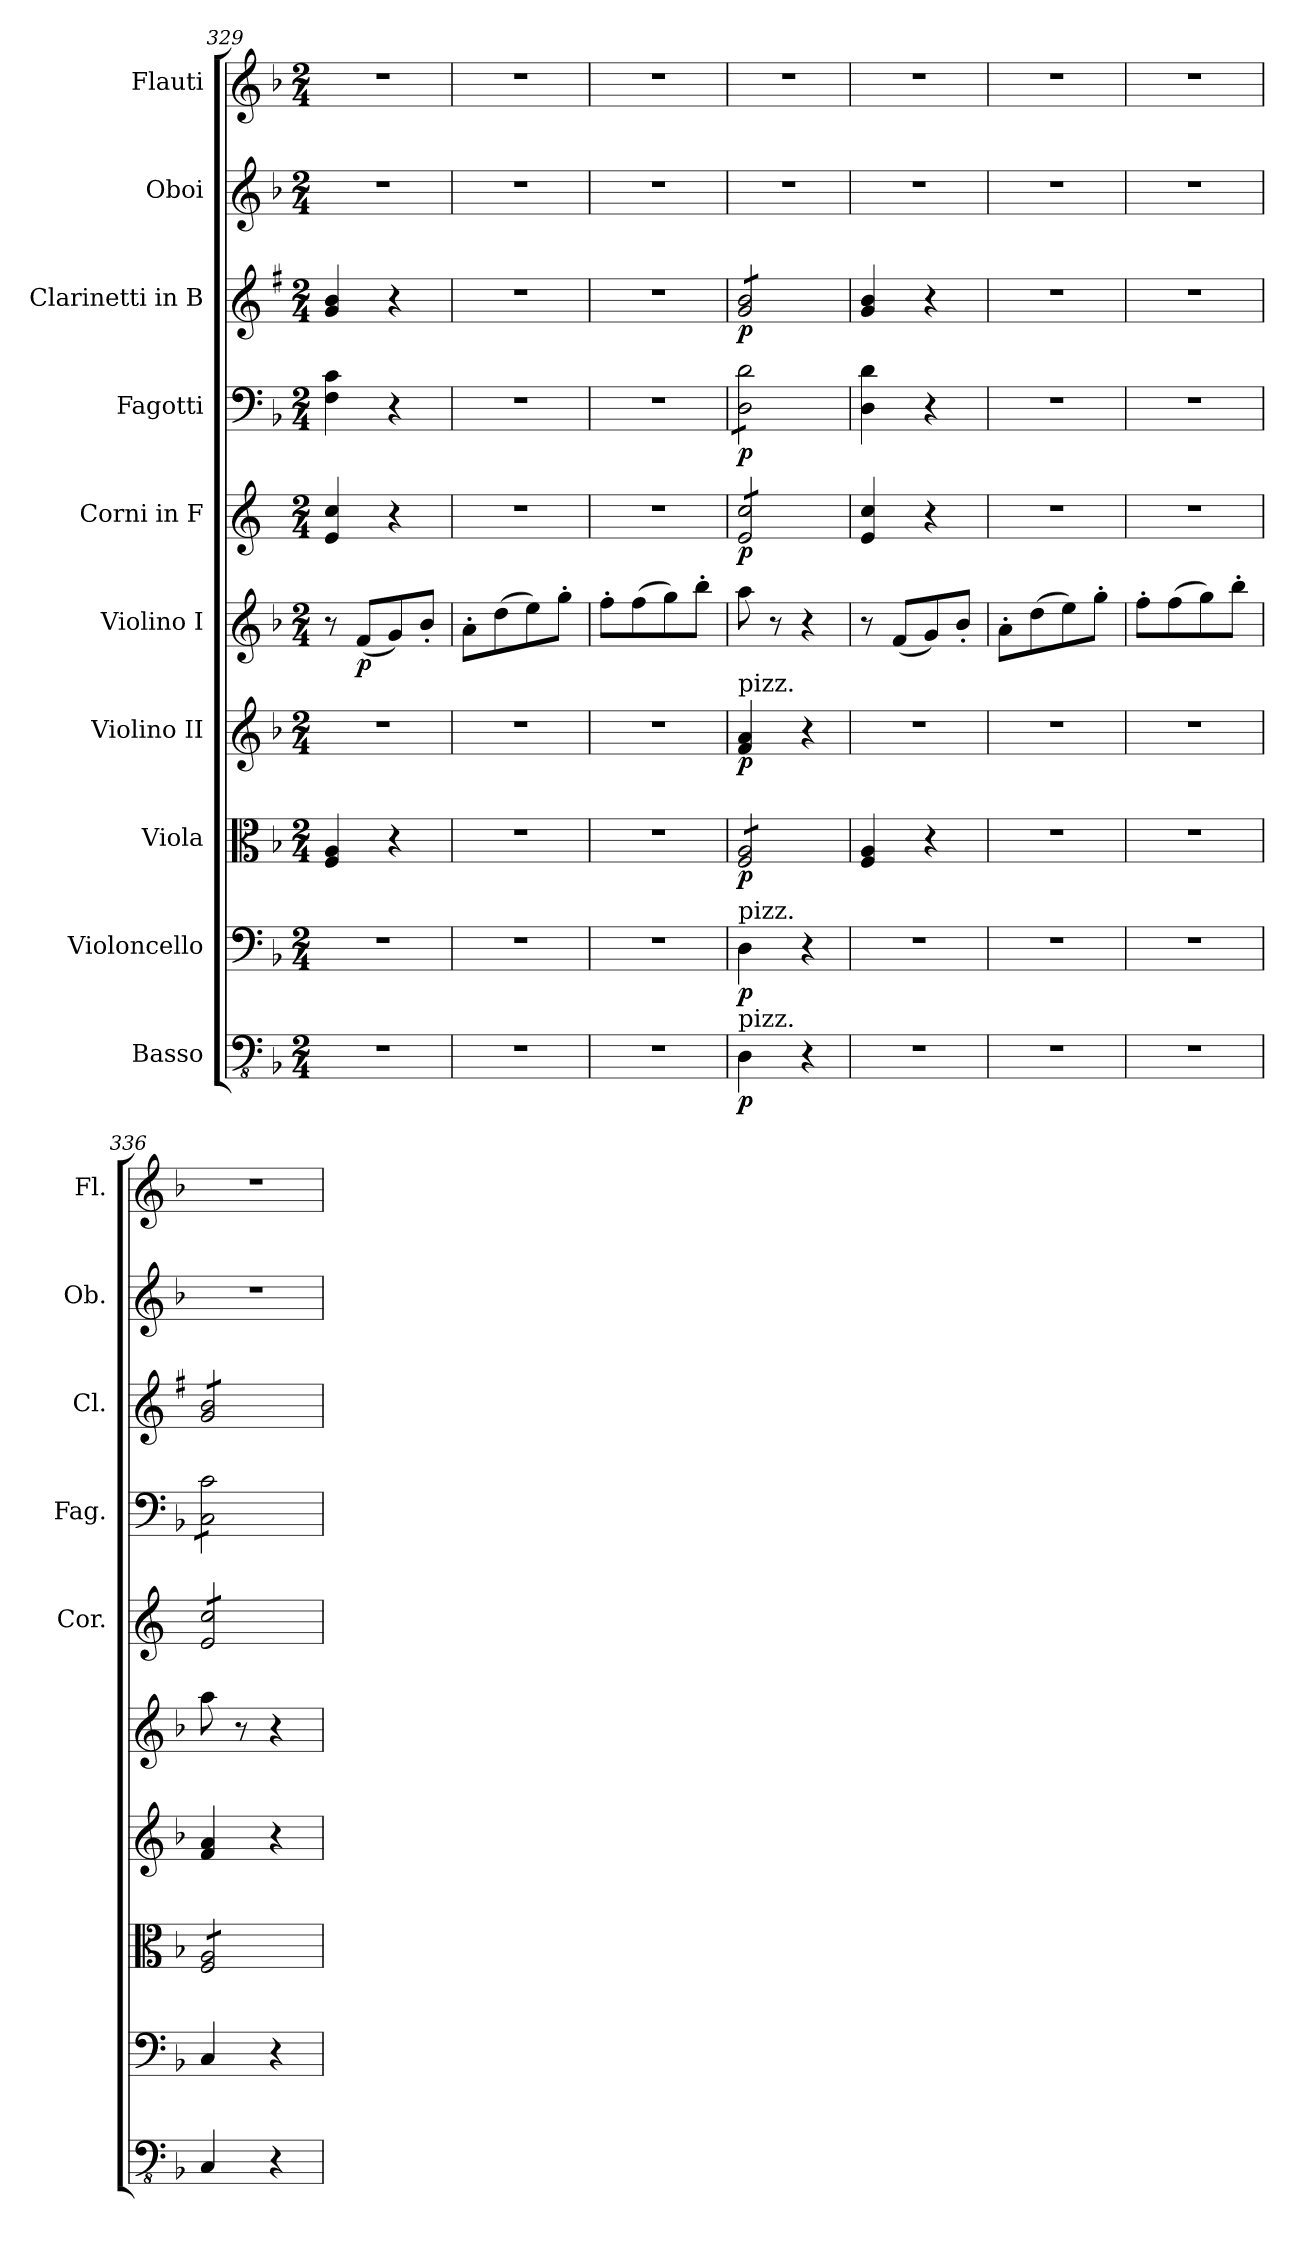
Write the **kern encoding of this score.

**kern	**dynam	**kern	**dynam	**kern	**dynam	**kern	**dynam	**kern	**dynam	**kern	**dynam	**kern	**dynam	**kern	**dynam	**kern	**kern
*part10	*part10	*part9	*part9	*part8	*part8	*part7	*part7	*part6	*part6	*part5	*part5	*part4	*part4	*part3	*part3	*part2	*part1
*staff10	*staff10	*staff9	*staff9	*staff8	*staff8	*staff7	*staff7	*staff6	*staff6	*staff5	*staff5	*staff4	*staff4	*staff3	*staff3	*staff2	*staff1
*I"Basso	*	*I"Violoncello	*	*I"Viola	*	*I"Violino II	*	*I"Violino I	*	*I"Corni in F	*	*I"Fagotti	*	*I"Clarinetti in B	*	*I"Oboi	*I"Flauti
*	*	*	*	*	*	*	*	*	*	*I'Cor.	*	*I'Fag.	*	*I'Cl.	*	*I'Ob.	*I'Fl.
*clefFv4	*	*clefF4	*	*clefC3	*	*clefG2	*	*clefG2	*	*clefG2	*	*clefF4	*	*clefG2	*	*clefG2	*clefG2
*	*	*	*	*	*	*	*	*	*	*ITrd4c7	*	*	*	*ITrd1c2	*	*	*
*k[b-]	*	*k[b-]	*	*k[b-]	*	*k[b-]	*	*k[b-]	*	*k[b-]	*	*k[b-]	*	*k[b-]	*	*k[b-]	*k[b-]
*M2/4	*	*M2/4	*	*M2/4	*	*M2/4	*	*M2/4	*	*M2/4	*	*M2/4	*	*M2/4	*	*M2/4	*M2/4
=329	=329	=329	=329	=329	=329	=329	=329	=329	=329	=329	=329	=329	=329	=329	=329	=329	=329
2r	.	2r	.	4F/ 4A/	.	2r	.	8r	.	4A/ 4f/	.	4F\ 4c\	.	4f/ 4a/	.	2r	2r
!	!	!	!	!	!	!	!	!	!LO:DY:b	!	!	!	!	!	!	!	!
.	.	.	.	.	.	.	.	(8f/L	p	.	.	.	.	.	.	.	.
.	.	.	.	4r	.	.	.	8g/)	.	4r	.	4r	.	4r	.	.	.
.	.	.	.	.	.	.	.	8b-'/J	.	.	.	.	.	.	.	.	.
=330	=330	=330	=330	=330	=330	=330	=330	=330	=330	=330	=330	=330	=330	=330	=330	=330	=330
2r	.	2r	.	2r	.	2r	.	8a'\L	.	2r	.	2r	.	2r	.	2r	2r
.	.	.	.	.	.	.	.	(8dd\	.	.	.	.	.	.	.	.	.
.	.	.	.	.	.	.	.	8ee\)	.	.	.	.	.	.	.	.	.
.	.	.	.	.	.	.	.	8gg'\J	.	.	.	.	.	.	.	.	.
=331	=331	=331	=331	=331	=331	=331	=331	=331	=331	=331	=331	=331	=331	=331	=331	=331	=331
2r	.	2r	.	2r	.	2r	.	8ff'\L	.	2r	.	2r	.	2r	.	2r	2r
.	.	.	.	.	.	.	.	(8ff\	.	.	.	.	.	.	.	.	.
.	.	.	.	.	.	.	.	8gg\)	.	.	.	.	.	.	.	.	.
.	.	.	.	.	.	.	.	8bb-'\J	.	.	.	.	.	.	.	.	.
=332	=332	=332	=332	=332	=332	=332	=332	=332	=332	=332	=332	=332	=332	=332	=332	=332	=332
!	!	!	!	!	!	!LO:TX:a:t=pizz.	!	!	!	!	!	!	!	!	!	!	!
!	!	!LO:TX:a:t=pizz.	!	!	!	!	!	!	!	!	!	!	!	!	!	!	!
!LO:TX:a:t=pizz.	!	!	!	!	!	!	!	!	!	!	!	!	!	!	!	!	!
!	!LO:DY:b	!	!LO:DY:b	!	!LO:DY:b	!	!LO:DY:b	!	!	!	!LO:DY:b	!	!LO:DY:b	!	!LO:DY:b	!	!
*	*	*	*	*tremolo	*	*	*	*	*	*	*	*	*	*	*	*	*
*	*	*	*	*	*	*	*	*	*	*tremolo	*	*	*	*	*	*	*
*	*	*	*	*	*	*	*	*	*	*	*	*tremolo	*	*	*	*	*
*	*	*	*	*	*	*	*	*	*	*	*	*	*	*tremolo	*	*	*
4DD\	p	4D\	p	12F/ 12A/L	p	4f/ 4a/	p	8aa\	.	12A/ 12f/L	p	12D\ 12d\L	p	12f/ 12a/L	p	2r	2r
.	.	.	.	12F/ 12A/	.	.	.	.	.	12A/ 12f/	.	12D\ 12d\	.	12f/ 12a/	.	.	.
.	.	.	.	.	.	.	.	8r	.	.	.	.	.	.	.	.	.
.	.	.	.	12F/ 12A/	.	.	.	.	.	12A/ 12f/	.	12D\ 12d\	.	12f/ 12a/	.	.	.
4r	.	4r	.	12F/ 12A/	.	4r	.	4r	.	12A/ 12f/	.	12D\ 12d\	.	12f/ 12a/	.	.	.
.	.	.	.	12F/ 12A/	.	.	.	.	.	12A/ 12f/	.	12D\ 12d\	.	12f/ 12a/	.	.	.
.	.	.	.	12F/ 12A/J	.	.	.	.	.	12A/ 12f/J	.	12D\ 12d\J	.	12f/ 12a/J	.	.	.
*	*	*	*	*	*	*	*	*	*	*	*	*	*	*Xtremolo	*	*	*
*	*	*	*	*	*	*	*	*	*	*	*	*Xtremolo	*	*	*	*	*
*	*	*	*	*	*	*	*	*	*	*Xtremolo	*	*	*	*	*	*	*
*	*	*	*	*Xtremolo	*	*	*	*	*	*	*	*	*	*	*	*	*
=333	=333	=333	=333	=333	=333	=333	=333	=333	=333	=333	=333	=333	=333	=333	=333	=333	=333
2r	.	2r	.	4F/ 4A/	.	2r	.	8r	.	4A/ 4f/	.	4D\ 4d\	.	4f/ 4a/	.	2r	2r
.	.	.	.	.	.	.	.	(8f/L	.	.	.	.	.	.	.	.	.
.	.	.	.	4r	.	.	.	8g/)	.	4r	.	4r	.	4r	.	.	.
.	.	.	.	.	.	.	.	8b-'/J	.	.	.	.	.	.	.	.	.
=334	=334	=334	=334	=334	=334	=334	=334	=334	=334	=334	=334	=334	=334	=334	=334	=334	=334
2r	.	2r	.	2r	.	2r	.	8a'\L	.	2r	.	2r	.	2r	.	2r	2r
.	.	.	.	.	.	.	.	(8dd\	.	.	.	.	.	.	.	.	.
.	.	.	.	.	.	.	.	8ee\)	.	.	.	.	.	.	.	.	.
.	.	.	.	.	.	.	.	8gg'\J	.	.	.	.	.	.	.	.	.
!!LO:PB:g=z
=335	=335	=335	=335	=335	=335	=335	=335	=335	=335	=335	=335	=335	=335	=335	=335	=335	=335
2r	.	2r	.	2r	.	2r	.	8ff'\L	.	2r	.	2r	.	2r	.	2r	2r
.	.	.	.	.	.	.	.	(8ff\	.	.	.	.	.	.	.	.	.
.	.	.	.	.	.	.	.	8gg\)	.	.	.	.	.	.	.	.	.
.	.	.	.	.	.	.	.	8bb-'\J	.	.	.	.	.	.	.	.	.
=336	=336	=336	=336	=336	=336	=336	=336	=336	=336	=336	=336	=336	=336	=336	=336	=336	=336
*	*	*	*	*tremolo	*	*	*	*	*	*	*	*	*	*	*	*	*
*	*	*	*	*	*	*	*	*	*	*tremolo	*	*	*	*	*	*	*
*	*	*	*	*	*	*	*	*	*	*	*	*tremolo	*	*	*	*	*
*	*	*	*	*	*	*	*	*	*	*	*	*	*	*tremolo	*	*	*
4CC/	.	4C/	.	12F/ 12A/L	.	4f/ 4a/	.	8aa\	.	12A/ 12f/L	.	12C\ 12c\L	.	12f/ 12a/L	.	2r	2r
.	.	.	.	12F/ 12A/	.	.	.	.	.	12A/ 12f/	.	12C\ 12c\	.	12f/ 12a/	.	.	.
.	.	.	.	.	.	.	.	8r	.	.	.	.	.	.	.	.	.
.	.	.	.	12F/ 12A/	.	.	.	.	.	12A/ 12f/	.	12C\ 12c\	.	12f/ 12a/	.	.	.
4r	.	4r	.	12F/ 12A/	.	4r	.	4r	.	12A/ 12f/	.	12C\ 12c\	.	12f/ 12a/	.	.	.
.	.	.	.	12F/ 12A/	.	.	.	.	.	12A/ 12f/	.	12C\ 12c\	.	12f/ 12a/	.	.	.
.	.	.	.	12F/ 12A/J	.	.	.	.	.	12A/ 12f/J	.	12C\ 12c\J	.	12f/ 12a/J	.	.	.
*	*	*	*	*	*	*	*	*	*	*	*	*	*	*Xtremolo	*	*	*
*	*	*	*	*	*	*	*	*	*	*	*	*Xtremolo	*	*	*	*	*
*	*	*	*	*	*	*	*	*	*	*Xtremolo	*	*	*	*	*	*	*
*	*	*	*	*Xtremolo	*	*	*	*	*	*	*	*	*	*	*	*	*
=	=	=	=	=	=	=	=	=	=	=	=	=	=	=	=	=	=
*-	*-	*-	*-	*-	*-	*-	*-	*-	*-	*-	*-	*-	*-	*-	*-	*-	*-
